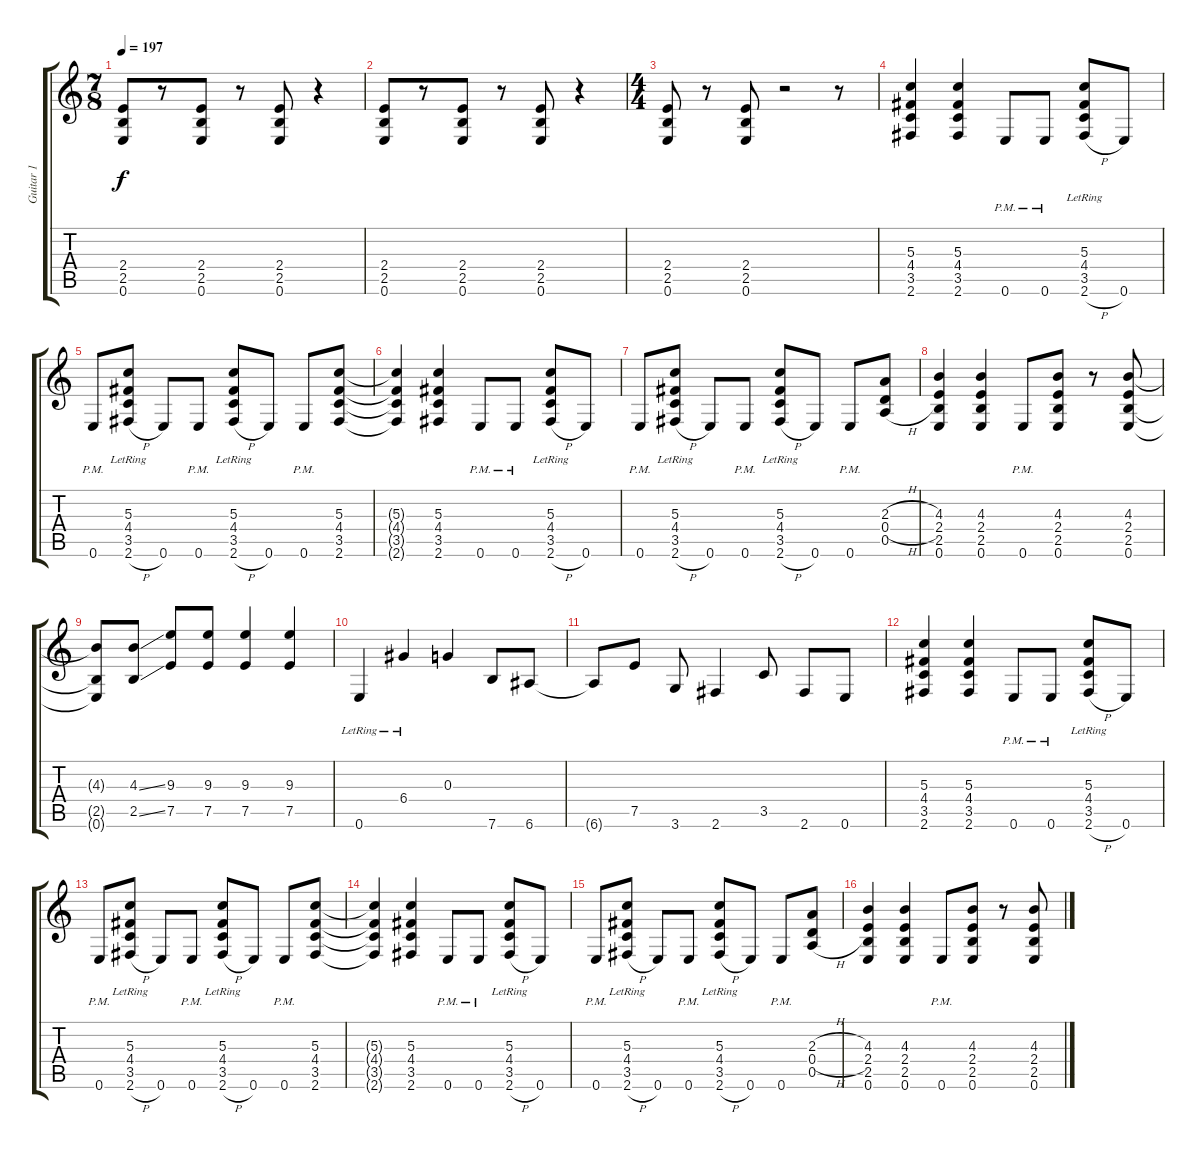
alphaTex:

\track ("Guitar 1" "Guitar 1") {instrument distortionguitar}
\staff {score tabs}
\tuning (E4 B3 G3 D3 A2 E2) {hide}
\ts (7 8)
\tempo 197
\clef g2
\ks c
(2.4 2.5 0.6).8{dy f} r.8 (2.4 2.5 0.6).8 r.8 (2.4 2.5 0.6).8 r.4 |
(2.4 2.5 0.6).8 r.8 (2.4 2.5 0.6).8 r.8 (2.4 2.5 0.6).8 r.4 |
\ts (4 4)
(2.4 2.5 0.6).8 r.8 (2.4 2.5 0.6).8 r.2 r.8 |
(5.3 4.4 3.5 2.6).4 (5.3 4.4 3.5 2.6).4 0.6{pm}.8 0.6{pm}.8 (5.3{lr} 4.4{lr} 3.5{lr} 2.6{h}).8 0.6.8 |
0.6{pm}.8 (5.3{lr} 4.4{lr} 3.5{lr} 2.6{h}).8 0.6.8 0.6{pm}.8 (5.3{lr} 4.4{lr} 3.5{lr} 2.6{h}).8 0.6.8 0.6{pm}.8 (5.3 4.4 3.5 2.6).8 |
(5.3{t} 4.4{t} 3.5{t} 2.6{t}).4 (5.3 4.4 3.5 2.6).4 0.6{pm}.8 0.6{pm}.8 (5.3{lr} 4.4{lr} 3.5{lr} 2.6{h}).8 0.6.8 |
0.6{pm}.8 (5.3{lr} 4.4{lr} 3.5{lr} 2.6{h}).8 0.6.8 0.6{pm}.8 (5.3{lr} 4.4{lr} 3.5{lr} 2.6{h}).8 0.6.8 0.6{pm}.8 (2.3{h} 0.4{h} 0.5{h}).8 |
(4.3 2.4 2.5 0.6).4 (4.3 2.4 2.5 0.6).4 0.6{pm}.8 (4.3 2.4 2.5 0.6).8 r.8 (4.3 2.4 2.5 0.6).8 |
(4.3{t} 2.5{t} 0.6{t}).8 (4.3{ss} 2.5{ss}).8 (9.3 7.5).8 (9.3 7.5).8 (9.3 7.5).4 (9.3 7.5).4 |
0.6{lr}.4 6.4{lr}.4 0.3.4 7.6.8 6.6.8 |
6.6{t}.8 7.5.8 3.6.8 2.6.4 3.5.8 2.6.8 0.6.8 |
(5.3 4.4 3.5 2.6).4 (5.3 4.4 3.5 2.6).4 0.6{pm}.8 0.6{pm}.8 (5.3{lr} 4.4{lr} 3.5{lr} 2.6{h}).8 0.6.8 |
0.6{pm}.8 (5.3{lr} 4.4{lr} 3.5{lr} 2.6{h}).8 0.6.8 0.6{pm}.8 (5.3{lr} 4.4{lr} 3.5{lr} 2.6{h}).8 0.6.8 0.6{pm}.8 (5.3 4.4 3.5 2.6).8 |
(5.3{t} 4.4{t} 3.5{t} 2.6{t}).4 (5.3 4.4 3.5 2.6).4 0.6{pm}.8 0.6{pm}.8 (5.3{lr} 4.4{lr} 3.5{lr} 2.6{h}).8 0.6.8 |
0.6{pm}.8 (5.3{lr} 4.4{lr} 3.5{lr} 2.6{h}).8 0.6.8 0.6{pm}.8 (5.3{lr} 4.4{lr} 3.5{lr} 2.6{h}).8 0.6.8 0.6{pm}.8 (2.3{h} 0.4{h} 0.5{h}).8 |
(4.3 2.4 2.5 0.6).4 (4.3 2.4 2.5 0.6).4 0.6{pm}.8 (4.3 2.4 2.5 0.6).8 r.8 (4.3 2.4 2.5 0.6).8
